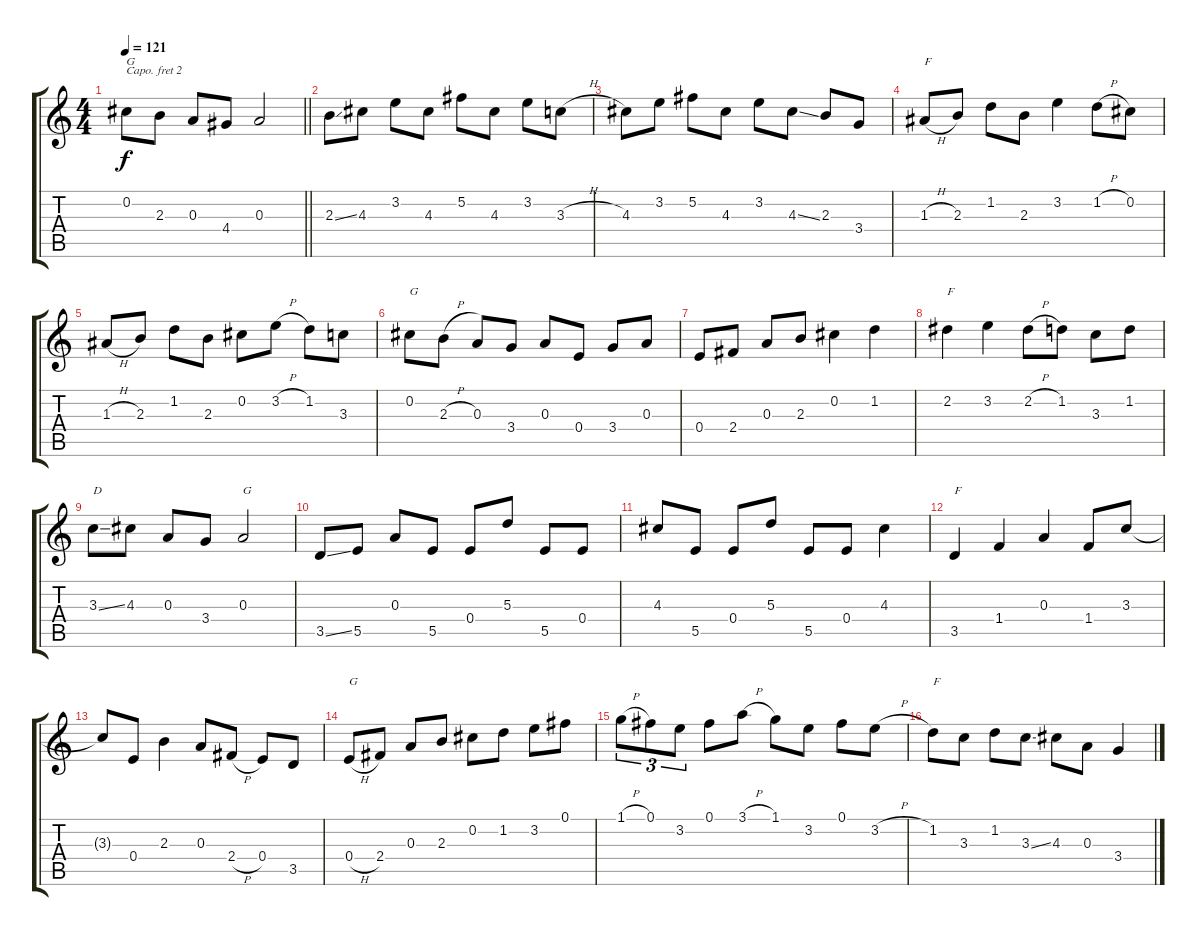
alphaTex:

\track "" {instrument acousticguitarnylon}
\staff {score tabs}
\capo 2
\tuning (E4 B3 G3 D3 A2 E2) {hide}
\ts (4 4)
\tempo 121
\clef g2
\barLineRight lightlight
\ks c
0.2.8{txt "G" dy f} 2.3.8 0.3.8 4.4.8 0.3.2 |
2.3{ss}.8 4.3.8 3.2.8 4.3.8 5.2.8 4.3.8 3.2.8 3.3{h}.8 |
4.3.8 3.2.8 5.2.8 4.3.8 3.2.8 4.3{ss}.8 2.3.8 3.4.8 |
1.3{h}.8{txt "F"} 2.3.8 1.2.8 2.3.8 3.2.4 1.2{h}.8 0.2.8 |
1.3{h}.8 2.3.8 1.2.8 2.3.8 0.2.8 3.2{h}.8 1.2.8 3.3.8 |
0.2.8{txt "G"} 2.3{h}.8 0.3.8 3.4.8 0.3.8 0.4.8 3.4.8 0.3.8 |
0.4.8 2.4.8 0.3.8 2.3.8 0.2.4 1.2.4 |
2.2.4{txt "F"} 3.2.4 2.2{h}.8 1.2.8 3.3.8 1.2.8 |
3.3{ss}.8{txt "D"} 4.3.8 0.3.8 3.4.8 0.3.2{txt "G"} |
3.5{ss}.8 5.5.8 0.3.8 5.5.8 0.4.8 5.3.8 5.5.8 0.4.8 |
4.3.8 5.5.8 0.4.8 5.3.8 5.5.8 0.4.8 4.3.4 |
3.5.4{txt "F"} 1.4.4 0.3.4 1.4.8 3.3.8 |
3.3{t}.8 0.4.8 2.3.4 0.3.8 2.4{h}.8 0.4.8 3.5.8 |
0.4{h}.8{txt "G"} 2.4.8 0.3.8 2.3.8 0.2.8 1.2.8 3.2.8 0.1.8 |
1.1{h}.8{tu (3 2)} 0.1.8{tu (3 2)} 3.2.8{tu (3 2)} 0.1.8 3.1{h}.8 1.1.8 3.2.8 0.1.8 3.2{h}.8 |
1.2.8{txt "F"} 3.3.8 1.2.8 3.3{ss}.8 4.3.8 0.3.8 3.4.4
